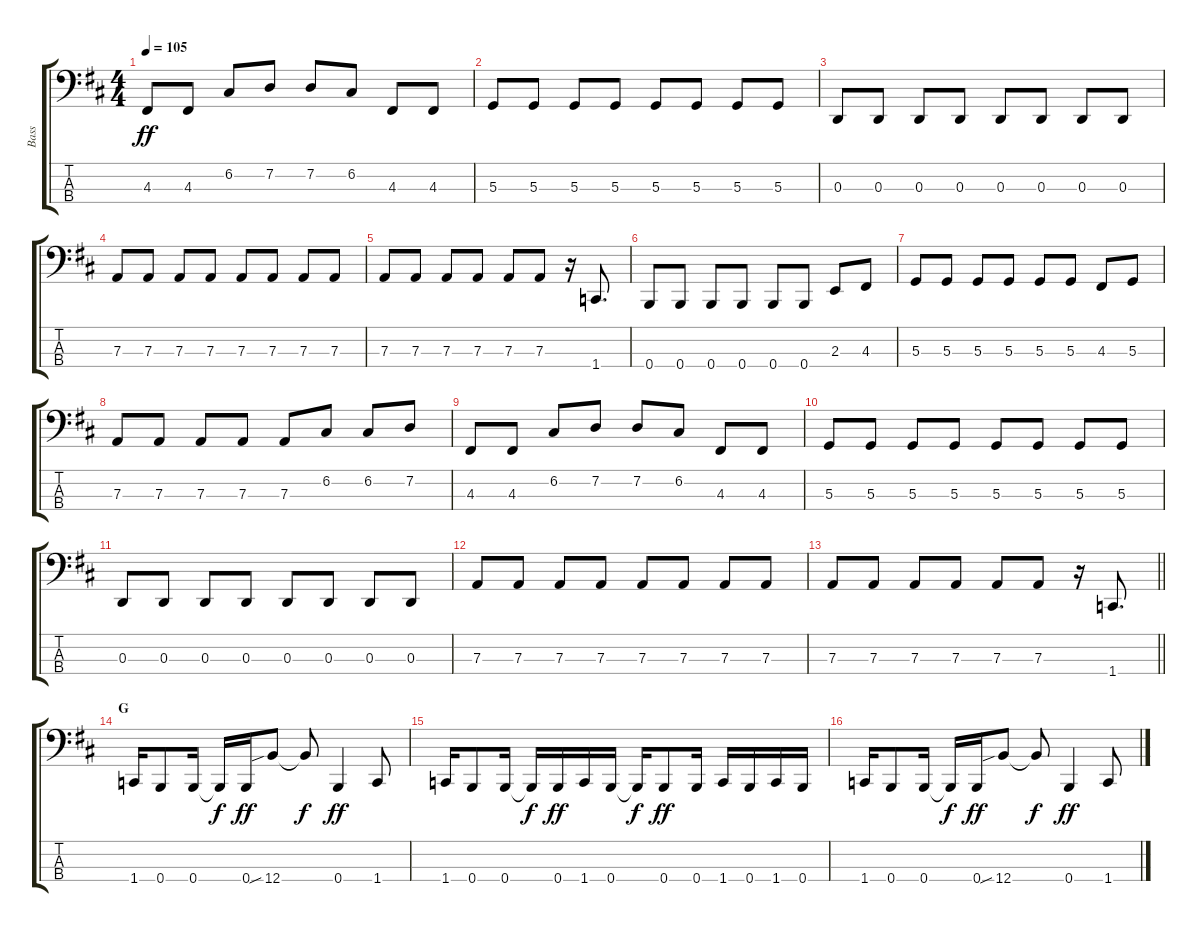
\track ("Bass" "Bass") {instrument electricbasspick}
\staff {score tabs}
\tuning (C2 G1 D1 B0) {hide}
\ts (4 4)
\tempo 105
\clef f4
\ks d
4.3.8{dy ff} 4.3.8 6.2.8 7.2.8 7.2.8 6.2.8 4.3.8 4.3.8 |
5.3.8 5.3.8 5.3.8 5.3.8 5.3.8 5.3.8 5.3.8 5.3.8 |
0.3.8 0.3.8 0.3.8 0.3.8 0.3.8 0.3.8 0.3.8 0.3.8 |
7.3.8 7.3.8 7.3.8 7.3.8 7.3.8 7.3.8 7.3.8 7.3.8 |
7.3.8 7.3.8 7.3.8 7.3.8 7.3.8 7.3.8 r.16 1.4.8{d} |
0.4.8 0.4.8 0.4.8 0.4.8 0.4.8 0.4.8 2.3.8 4.3.8 |
5.3.8 5.3.8 5.3.8 5.3.8 5.3.8 5.3.8 4.3.8 5.3.8 |
7.3.8 7.3.8 7.3.8 7.3.8 7.3.8 6.2.8 6.2.8 7.2.8 |
4.3.8 4.3.8 6.2.8 7.2.8 7.2.8 6.2.8 4.3.8 4.3.8 |
5.3.8 5.3.8 5.3.8 5.3.8 5.3.8 5.3.8 5.3.8 5.3.8 |
0.3.8 0.3.8 0.3.8 0.3.8 0.3.8 0.3.8 0.3.8 0.3.8 |
7.3.8 7.3.8 7.3.8 7.3.8 7.3.8 7.3.8 7.3.8 7.3.8 |
\barLineRight lightlight
7.3.8 7.3.8 7.3.8 7.3.8 7.3.8 7.3.8 r.16 1.4.8{d} |
\section ("" "G")
1.4.16 0.4.8 0.4.16 0.4{t}.16{dy f} 0.4.16{dy ff} 12.4{sib}.8 12.4{t}.8{dy f} 0.4.4{dy ff} 1.4.8 |
1.4.16 0.4.8 0.4.16 0.4{t}.16{dy f} 0.4.16{dy ff} 1.4.16 0.4.16 0.4{t}.16{dy f} 0.4.8{dy ff} 0.4.16 1.4.16 0.4.16 1.4.16 0.4.16 |
1.4.16 0.4.8 0.4.16 0.4{t}.16{dy f} 0.4.16{dy ff} 12.4{sib}.8 12.4{t}.8{dy f} 0.4.4{dy ff} 1.4.8
